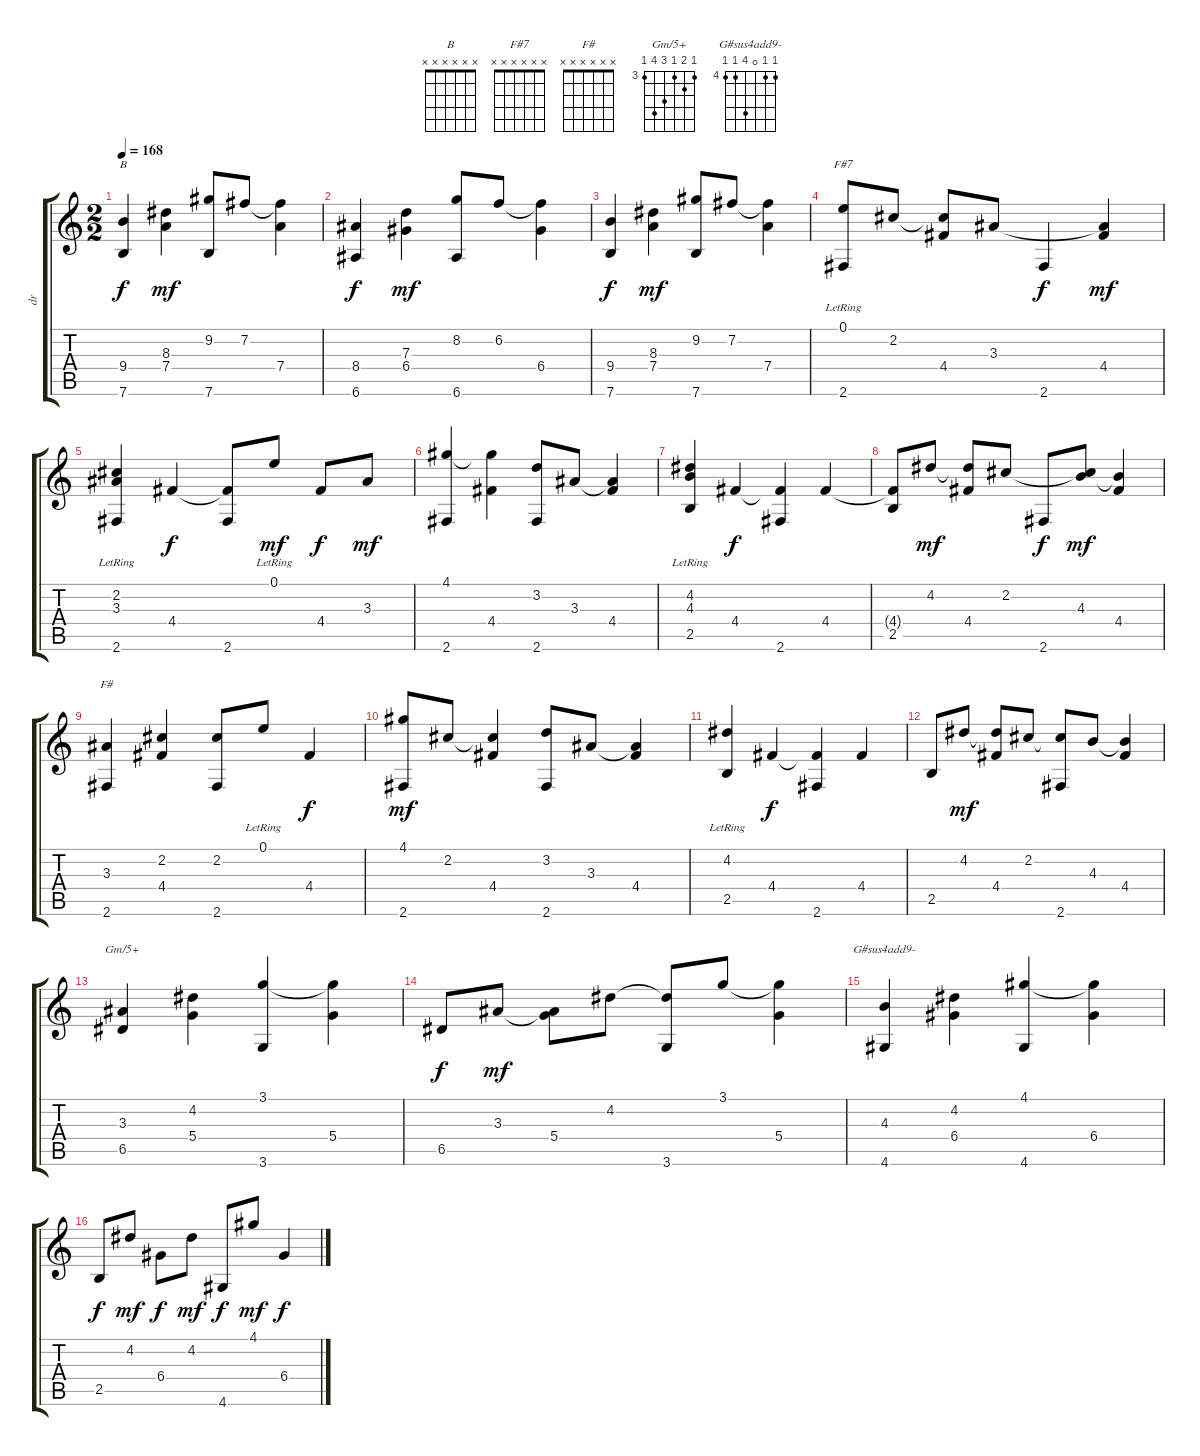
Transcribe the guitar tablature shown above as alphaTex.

\track ("dr" "dr") {instrument acousticguitarnylon}
\staff {score tabs}
\tuning (E4 B3 G3 D3 A2 E2) {hide}
\chord ("B" x x x x x x) {firstfret 0}
\chord ("F#7" x x x x x x) {firstfret 0}
\chord ("F#" x x x x x x) {firstfret 0}
\chord ("Gm/5+" 3 4 3 5 6 3) {firstfret 3}
\chord ("G#sus4add9-" 4 4 0 7 4 4) {firstfret 4}
\ts (2 2)
\tempo 168
\clef g2
\ks c
(9.4 7.6).4{ch "B" dy f instrument acousticguitarnylon} (8.3 7.4).4{dy mf} (9.2 7.6).8 7.2.8 (7.2{t} 7.4).4 |
(8.4 6.6).4{dy f} (7.3 6.4).4{dy mf} (8.2 6.6).8 6.2.8 (6.2{t} 6.4).4 |
(9.4 7.6).4{dy f} (8.3 7.4).4{dy mf} (9.2 7.6).8 7.2.8 (7.2{t} 7.4).4 |
(0.1{lr} 2.6).8{ch "F#7"} 2.2.8 (2.2{t} 4.4).8 3.3.8 2.6.4{dy f} (3.3{t} 4.4).4{dy mf} |
(2.2{lr} 3.3{lr} 2.6).4 4.4.4{dy f} (4.4{t} 2.6).8 0.1{lr}.8{dy mf} 4.4.8{dy f} 3.3.8{dy mf} |
(4.1 2.6).4 (4.1{t} 4.4).4 (3.2 2.6).8 3.3.8 (3.3{t} 4.4).4 |
(4.2{lr} 4.3{lr} 2.5).4 4.4.4{dy f} (4.4{t} 2.6).4 4.4.4 |
(4.4{t} 2.5).8 4.2.8{dy mf} (4.2{t} 4.4).8 2.2.8 2.6.8{dy f} (2.2{t} 4.3).8{dy mf} (4.3{t} 4.4).4 |
(3.3 2.6).4{ch "F#"} (2.2 4.4).4 (2.2 2.6).8 0.1{lr}.8 4.4.4{dy f} |
(4.1 2.6).8{dy mf} 2.2.8 (2.2{t} 4.4).4 (3.2 2.6).8 3.3.8 (3.3{t} 4.4).4 |
(4.2{lr} 2.5).4 4.4.4{dy f} (4.4{t} 2.6).4 4.4.4 |
2.5.8 4.2.8{dy mf} (4.2{t} 4.4).8 2.2.8 (2.2{t} 2.6).8 4.3.8 (4.3{t} 4.4).4 |
(3.3 6.5).4{ch "Gm/5+"} (4.2 5.4).4 (3.1 3.6).4 (3.1{t} 5.4).4 |
6.5.8{dy f} 3.3.8{dy mf} (3.3{t} 5.4).8 4.2.8 (4.2{t} 3.6).8 3.1.8 (3.1{t} 5.4).4 |
(4.3 4.6).4{ch "G#sus4add9-"} (4.2 6.4).4 (4.1 4.6).4 (4.1{t} 6.4).4 |
2.5.8{dy f} 4.2.8{dy mf} 6.4.8{dy f} 4.2.8{dy mf} 4.6.8{dy f} 4.1.8{dy mf} 6.4.4{dy f}
